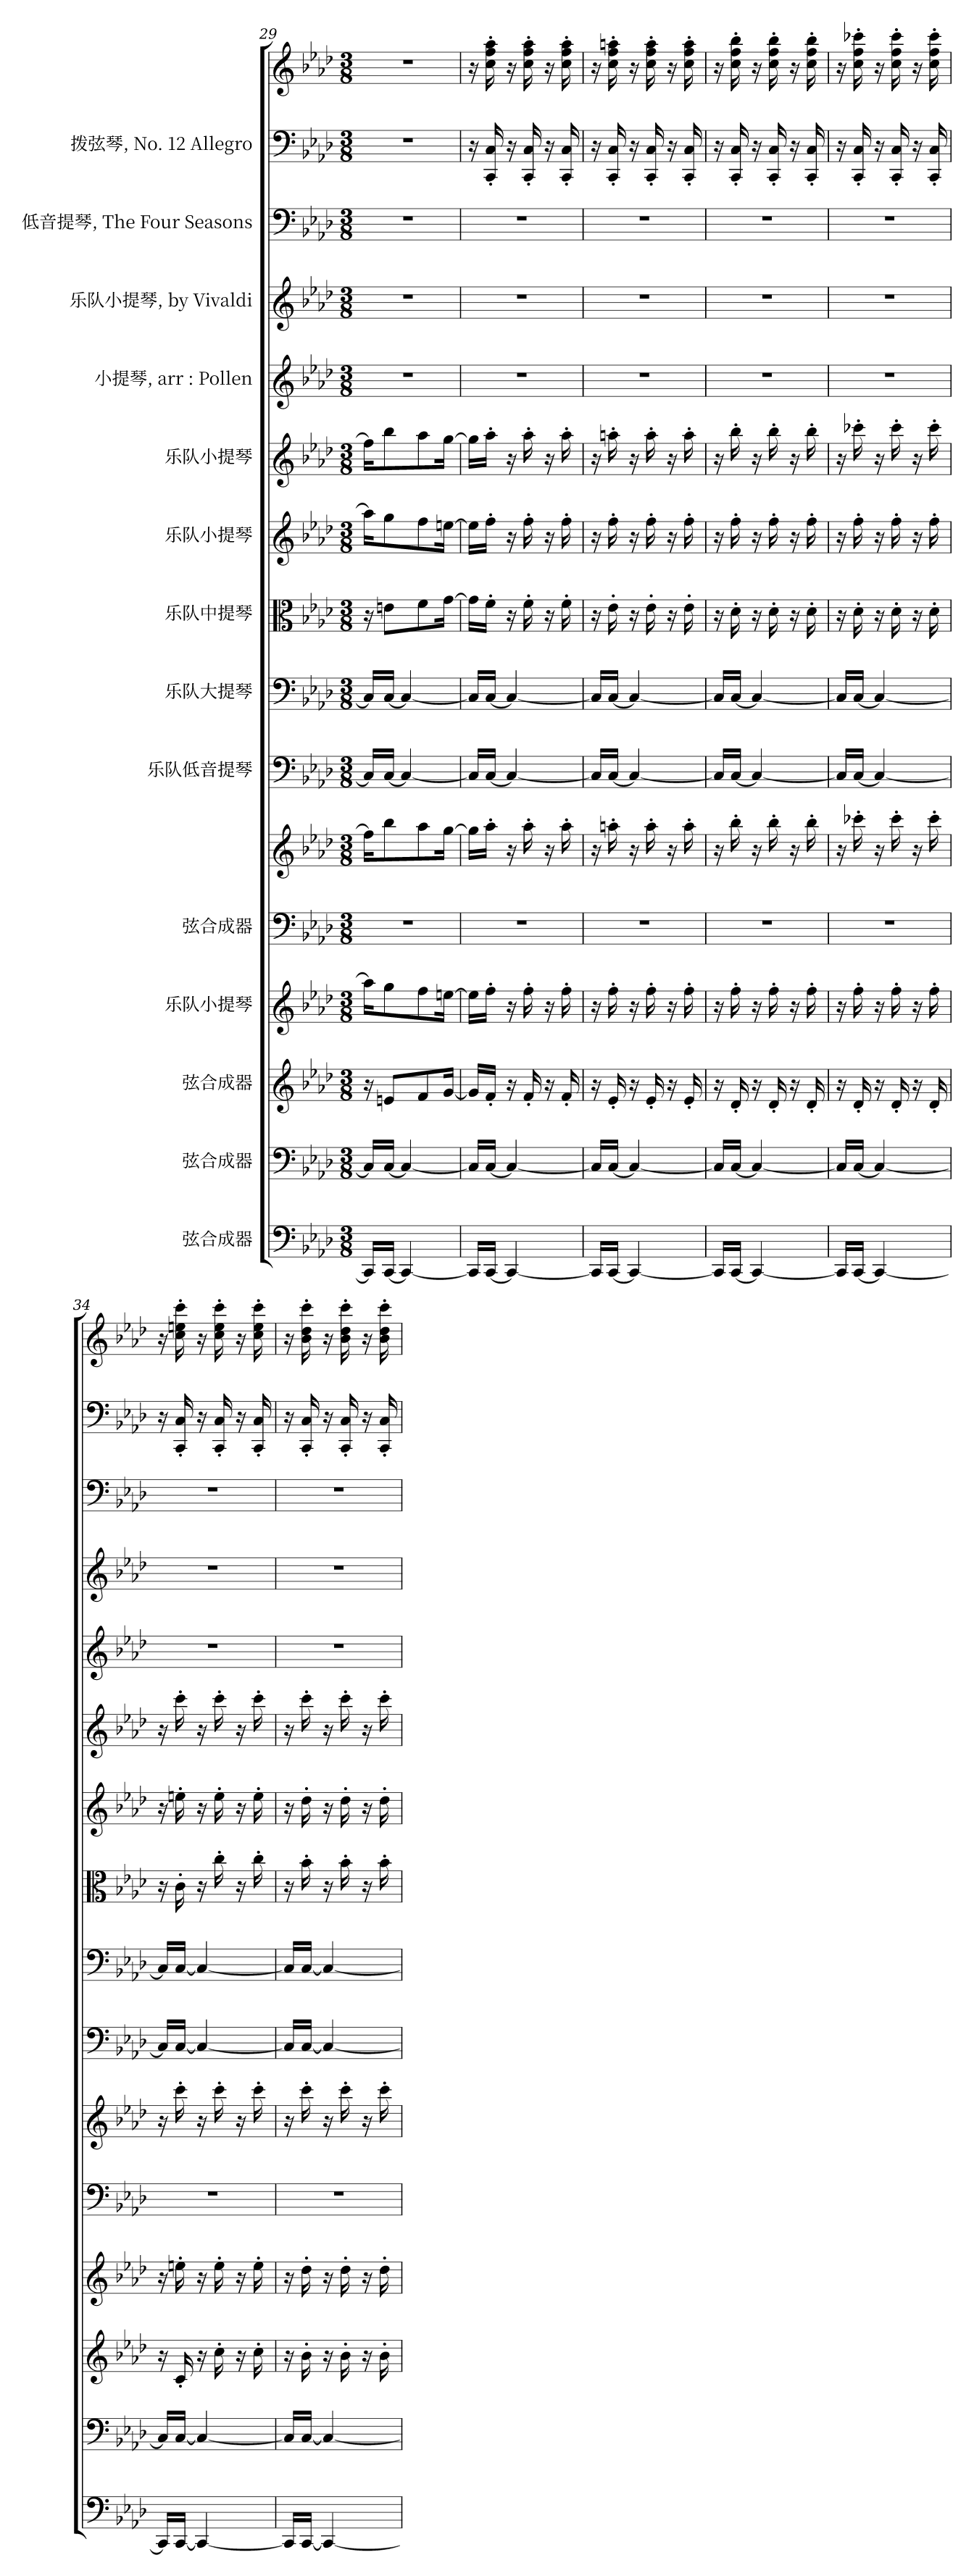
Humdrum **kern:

**kern	**kern	**kern	**kern	**kern	**kern	**kern	**kern	**kern	**kern	**kern	**kern	**kern	**kern	**kern	**kern
*part14	*part13	*part12	*part11	*part10	*part10	*part9	*part8	*part7	*part6	*part5	*part4	*part3	*part2	*part1	*part1
*staff16	*staff15	*staff14	*staff13	*staff12	*staff11	*staff10	*staff9	*staff8	*staff7	*staff6	*staff5	*staff4	*staff3	*staff2	*staff1
*I"弦合成器	*I"弦合成器	*I"弦合成器	*I"乐队小提琴	*I"弦合成器	*	*I"乐队低音提琴	*I"乐队大提琴	*I"乐队中提琴	*I"乐队小提琴	*I"乐队小提琴	*I"小提琴, arr : Pollen	*I"乐队小提琴, by Vivaldi	*I"低音提琴, The Four Seasons	*I"拨弦琴, No. 12 Allegro	*
!!LO:PB:g=z
*clefF4	*clefF4	*clefG2	*clefG2	*clefF4	*clefG2	*clefF4	*clefF4	*clefC3	*clefG2	*clefG2	*clefG2	*clefG2	*clefF4	*clefF4	*clefG2
*	*	*	*	*	*	*ITrd7c12	*	*	*	*	*	*	*ITrd7c12	*	*
*k[b-e-a-d-]	*k[b-e-a-d-]	*k[b-e-a-d-]	*k[b-e-a-d-]	*k[b-e-a-d-]	*k[b-e-a-d-]	*k[b-e-a-d-]	*k[b-e-a-d-]	*k[b-e-a-d-]	*k[b-e-a-d-]	*k[b-e-a-d-]	*k[b-e-a-d-]	*k[b-e-a-d-]	*k[b-e-a-d-]	*k[b-e-a-d-]	*k[b-e-a-d-]
*M3/8	*M3/8	*M3/8	*M3/8	*M3/8	*M3/8	*M3/8	*M3/8	*M3/8	*M3/8	*M3/8	*M3/8	*M3/8	*M3/8	*M3/8	*M3/8
=29	=29	=29	=29	=29	=29	=29	=29	=29	=29	=29	=29	=29	=29	=29	=29
16CC/LL]	16C/LL]	16r	16aa-\KL]	4.r	16ff\KL]	16CC/LL]	16C/LL]	16r	16aa-\KL]	16ff\KL]	4.r	4.r	4.r	4.r	4.r
[16CC/JJ	[16C/JJ	8en/L	8gg\	.	8bb-\	[16CC/JJ	[16C/JJ	8en\L	8gg\	8bb-\	.	.	.	.	.
4CC/_	4C/_	.	.	.	.	4CC/_	4C/_	.	.	.	.	.	.	.	.
.	.	8f/	8ff\	.	8aa-\	.	.	8f\	8ff\	8aa-\	.	.	.	.	.
.	.	[16g/Jk	[16een\Jk	.	[16gg\Jk	.	.	[16g\Jk	[16een\Jk	[16gg\Jk	.	.	.	.	.
=30	=30	=30	=30	=30	=30	=30	=30	=30	=30	=30	=30	=30	=30	=30	=30
16CC/LL]	16C/LL]	16g/LL]	16ee\LL]	4.r	16gg\LL]	16CC/LL]	16C/LL]	16g\LL]	16ee\LL]	16gg\LL]	4.r	4.r	4.r	16r	16r
[16CC/JJ	[16C/JJ	16f'/JJ	16ff'\JJ	.	16aa-'\JJ	[16CC/JJ	[16C/JJ	16f'\JJ	16ff'\JJ	16aa-'\JJ	.	.	.	16CC/' 16C/'	16cc\' 16ff\' 16aa-\'
4CC/_	4C/_	16r	16r	.	16r	4CC/_	4C/_	16r	16r	16r	.	.	.	16r	16r
.	.	16f'/	16ff'\	.	16aa-'\	.	.	16f'\	16ff'\	16aa-'\	.	.	.	16CC/' 16C/'	16cc\' 16ff\' 16aa-\'
.	.	16r	16r	.	16r	.	.	16r	16r	16r	.	.	.	16r	16r
.	.	16f'/	16ff'\	.	16aa-'\	.	.	16f'\	16ff'\	16aa-'\	.	.	.	16CC/' 16C/'	16cc\' 16ff\' 16aa-\'
=31	=31	=31	=31	=31	=31	=31	=31	=31	=31	=31	=31	=31	=31	=31	=31
16CC/LL]	16C/LL]	16r	16r	4.r	16r	16CC/LL]	16C/LL]	16r	16r	16r	4.r	4.r	4.r	16r	16r
[16CC/JJ	[16C/JJ	16e-'/	16ff'\	.	16aan'\	[16CC/JJ	[16C/JJ	16e-'\	16ff'\	16aan'\	.	.	.	16CC/' 16C/'	16cc\' 16ff\' 16aan\'
4CC/_	4C/_	16r	16r	.	16r	4CC/_	4C/_	16r	16r	16r	.	.	.	16r	16r
.	.	16e-'/	16ff'\	.	16aa'\	.	.	16e-'\	16ff'\	16aa'\	.	.	.	16CC/' 16C/'	16cc\' 16ff\' 16aa\'
.	.	16r	16r	.	16r	.	.	16r	16r	16r	.	.	.	16r	16r
.	.	16e-'/	16ff'\	.	16aa'\	.	.	16e-'\	16ff'\	16aa'\	.	.	.	16CC/' 16C/'	16cc\' 16ff\' 16aa\'
=32	=32	=32	=32	=32	=32	=32	=32	=32	=32	=32	=32	=32	=32	=32	=32
16CC/LL]	16C/LL]	16r	16r	4.r	16r	16CC/LL]	16C/LL]	16r	16r	16r	4.r	4.r	4.r	16r	16r
[16CC/JJ	[16C/JJ	16d-'/	16ff'\	.	16bb-'\	[16CC/JJ	[16C/JJ	16d-'\	16ff'\	16bb-'\	.	.	.	16CC/' 16C/'	16cc\' 16ff\' 16bb-\'
4CC/_	4C/_	16r	16r	.	16r	4CC/_	4C/_	16r	16r	16r	.	.	.	16r	16r
.	.	16d-'/	16ff'\	.	16bb-'\	.	.	16d-'\	16ff'\	16bb-'\	.	.	.	16CC/' 16C/'	16cc\' 16ff\' 16bb-\'
.	.	16r	16r	.	16r	.	.	16r	16r	16r	.	.	.	16r	16r
.	.	16d-'/	16ff'\	.	16bb-'\	.	.	16d-'\	16ff'\	16bb-'\	.	.	.	16CC/' 16C/'	16cc\' 16ff\' 16bb-\'
!!LO:PB:g=z
=33	=33	=33	=33	=33	=33	=33	=33	=33	=33	=33	=33	=33	=33	=33	=33
16CC/LL]	16C/LL]	16r	16r	4.r	16r	16CC/LL]	16C/LL]	16r	16r	16r	4.r	4.r	4.r	16r	16r
[16CC/JJ	[16C/JJ	16d-'/	16ff'\	.	16ccc-X'\	[16CC/JJ	[16C/JJ	16d-'\	16ff'\	16ccc-X'\	.	.	.	16CC/' 16C/'	16cc\' 16ff\' 16ccc-X\'
4CC/_	4C/_	16r	16r	.	16r	4CC/_	4C/_	16r	16r	16r	.	.	.	16r	16r
.	.	16d-'/	16ff'\	.	16ccc-'\	.	.	16d-'\	16ff'\	16ccc-'\	.	.	.	16CC/' 16C/'	16cc\' 16ff\' 16ccc-\'
.	.	16r	16r	.	16r	.	.	16r	16r	16r	.	.	.	16r	16r
.	.	16d-'/	16ff'\	.	16ccc-'\	.	.	16d-'\	16ff'\	16ccc-'\	.	.	.	16CC/' 16C/'	16cc\' 16ff\' 16ccc-\'
=34	=34	=34	=34	=34	=34	=34	=34	=34	=34	=34	=34	=34	=34	=34	=34
16CC/LL]	16C/LL]	16r	16r	4.r	16r	16CC/LL]	16C/LL]	16r	16r	16r	4.r	4.r	4.r	16r	16r
[16CC/JJ	[16C/JJ	16c'/	16een'\	.	16ccc'\	[16CC/JJ	[16C/JJ	16c'\	16een'\	16ccc'\	.	.	.	16CC/' 16C/'	16cc\' 16een\' 16ccc\'
4CC/_	4C/_	16r	16r	.	16r	4CC/_	4C/_	16r	16r	16r	.	.	.	16r	16r
.	.	16cc'\	16ee'\	.	16ccc'\	.	.	16cc'\	16ee'\	16ccc'\	.	.	.	16CC/' 16C/'	16cc\' 16ee\' 16ccc\'
.	.	16r	16r	.	16r	.	.	16r	16r	16r	.	.	.	16r	16r
.	.	16cc'\	16ee'\	.	16ccc'\	.	.	16cc'\	16ee'\	16ccc'\	.	.	.	16CC/' 16C/'	16cc\' 16ee\' 16ccc\'
=35	=35	=35	=35	=35	=35	=35	=35	=35	=35	=35	=35	=35	=35	=35	=35
16CC/LL]	16C/LL]	16r	16r	4.r	16r	16CC/LL]	16C/LL]	16r	16r	16r	4.r	4.r	4.r	16r	16r
[16CC/JJ	[16C/JJ	16b-'\	16dd-'\	.	16ccc'\	[16CC/JJ	[16C/JJ	16b-'\	16dd-'\	16ccc'\	.	.	.	16CC/' 16C/'	16b-\' 16dd-\' 16ccc\'
4CC/_	4C/_	16r	16r	.	16r	4CC/_	4C/_	16r	16r	16r	.	.	.	16r	16r
.	.	16b-'\	16dd-'\	.	16ccc'\	.	.	16b-'\	16dd-'\	16ccc'\	.	.	.	16CC/' 16C/'	16b-\' 16dd-\' 16ccc\'
.	.	16r	16r	.	16r	.	.	16r	16r	16r	.	.	.	16r	16r
.	.	16b-'\	16dd-'\	.	16ccc'\	.	.	16b-'\	16dd-'\	16ccc'\	.	.	.	16CC/' 16C/'	16b-\' 16dd-\' 16ccc\'
=	=	=	=	=	=	=	=	=	=	=	=	=	=	=	=
*-	*-	*-	*-	*-	*-	*-	*-	*-	*-	*-	*-	*-	*-	*-	*-
